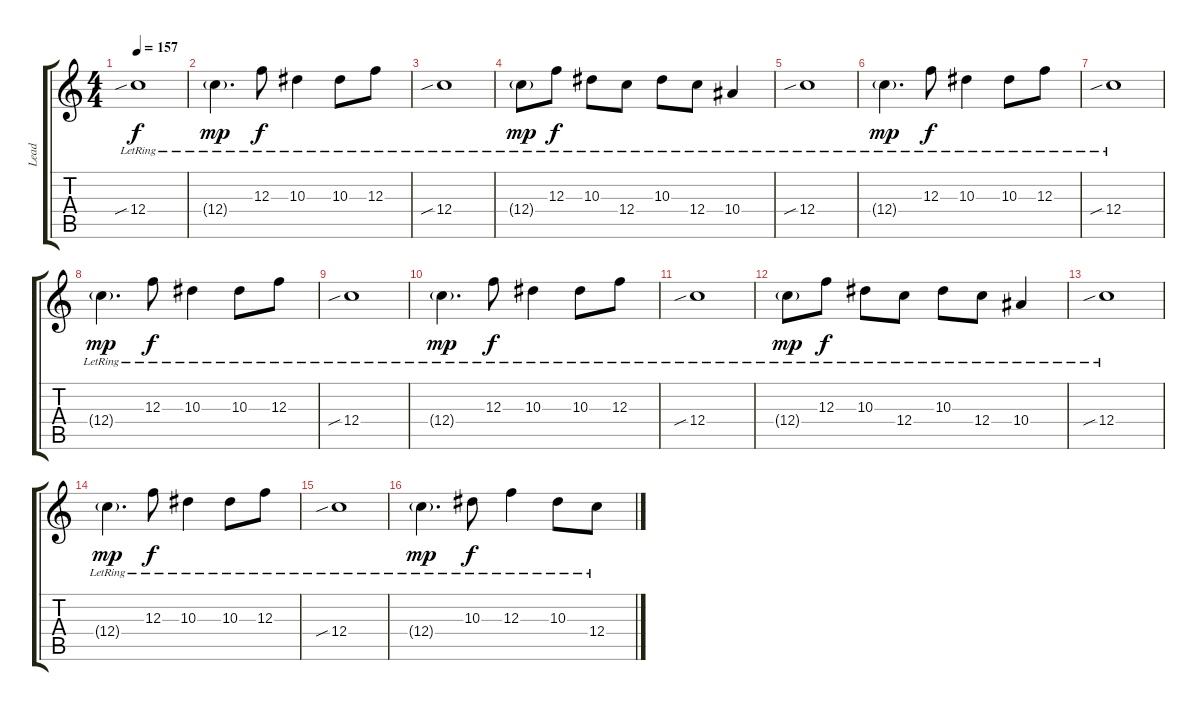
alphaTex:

\track ("Lead" "Lead") {instrument distortionguitar}
\staff {score tabs}
\tuning (D4 A3 F3 C3 G2 C2) {hide}
\ts (4 4)
\tempo 157
\clef g2
\ks c
12.4{sib lr}.1{dy f} |
12.4{g lr}.4{d dy mp} 12.3{lr}.8{dy f} 10.3{lr}.4 10.3{lr}.8 12.3{lr}.8 |
12.4{sib lr}.1 |
12.4{g lr}.8{dy mp} 12.3{lr}.8{dy f} 10.3{lr}.8 12.4{lr}.8 10.3{lr}.8 12.4{lr}.8 10.4{lr}.4 |
12.4{sib lr}.1 |
12.4{g lr}.4{d dy mp} 12.3{lr}.8{dy f} 10.3{lr}.4 10.3{lr}.8 12.3{lr}.8 |
12.4{sib lr}.1 |
12.4{g lr}.4{d dy mp} 12.3{lr}.8{dy f} 10.3{lr}.4 10.3{lr}.8 12.3{lr}.8 |
12.4{sib lr}.1 |
12.4{g lr}.4{d dy mp} 12.3{lr}.8{dy f} 10.3{lr}.4 10.3{lr}.8 12.3{lr}.8 |
12.4{sib lr}.1 |
12.4{g lr}.8{dy mp} 12.3{lr}.8{dy f} 10.3{lr}.8 12.4{lr}.8 10.3{lr}.8 12.4{lr}.8 10.4{lr}.4 |
12.4{sib lr}.1 |
12.4{g lr}.4{d dy mp} 12.3{lr}.8{dy f} 10.3{lr}.4 10.3{lr}.8 12.3{lr}.8 |
12.4{sib lr}.1 |
12.4{g lr}.4{d dy mp} 10.3{lr}.8{dy f} 12.3{lr}.4 10.3{lr}.8 12.4{lr}.8
